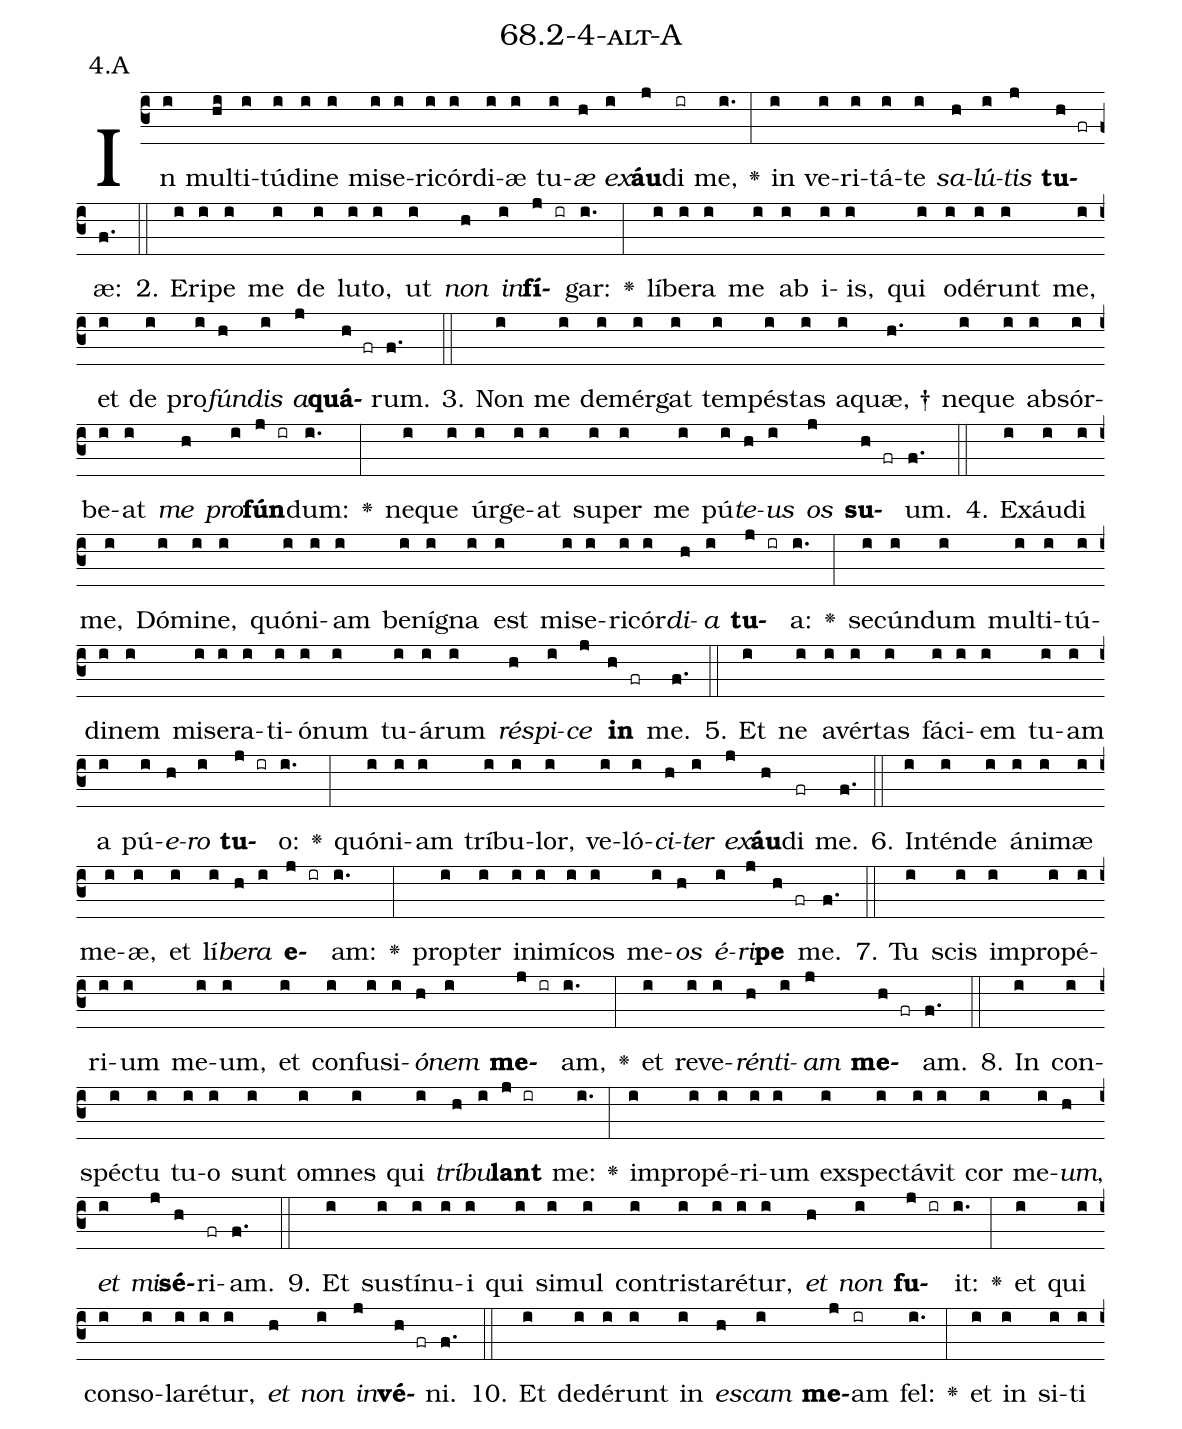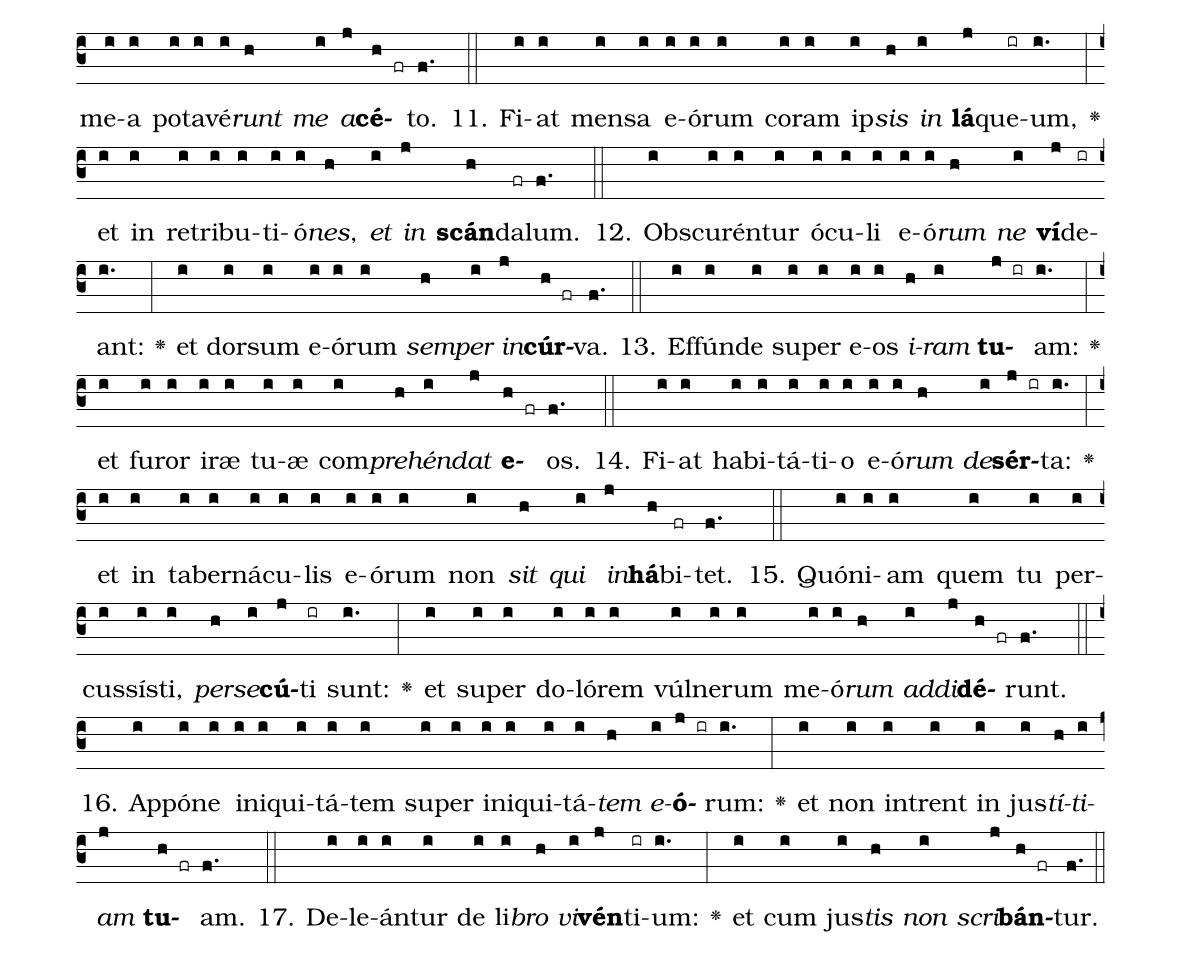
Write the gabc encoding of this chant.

name: 68.2-4-alt-A;
annotation: 4.A;
%%
(c3)In(i) mul(hi)ti(i)tú(i)di(i)ne(i) mi(i)se(i)ri(i)cór(i)di(i)æ(i) tu(i)<i>æ</i>(h) <i>ex</i>(i)<b>áu</b>(j)di(ir) me,(i.) <v>\greheightstar</v>(:) in(i) ve(i)ri(i)tá(i)te(i) <i>sa</i>(h)<i>lú</i>(i)<i>tis</i>(j) <b>tu</b>(h fr)æ:(f.) (::)
2. E(i)ri(i)pe(i) me(i) de(i) lu(i)to,(i) ut(i) <i>non</i>(h) <i>in</i>(i)<b>fí</b>(j ir)gar:(i.) <v>\greheightstar</v>(:) lí(i)be(i)ra(i) me(i) ab(i) i(i)is,(i) qui(i) o(i)dé(i)runt(i) me,(i) et(i) de(i) pro(i)<i>fún</i>(h)<i>dis</i>(i) <i>a</i>(j)<b>quá</b>(h fr)rum.(f.) (::)
3. Non(i) me(i) de(i)mér(i)gat(i) tem(i)pés(i)tas(i) a(i)quæ, †(h.) ne(i)que(i) ab(i)sór(i)be(i)at(i) <i>me</i>(h) <i>pro</i>(i)<b>fún</b>(j ir)dum:(i.) <v>\greheightstar</v>(:) ne(i)que(i) úr(i)ge(i)at(i) su(i)per(i) me(i) pú(i)<i>te</i>(h)<i>us</i>(i) <i>os</i>(j) <b>su</b>(h fr)um.(f.) (::)
4. Ex(i)áu(i)di(i) me,(i) Dó(i)mi(i)ne,(i) quón(i)i(i)am(i) be(i)ní(i)gna(i) est(i) mi(i)se(i)ri(i)cór(i)<i>di</i>(h)<i>a</i>(i) <b>tu</b>(j ir)a:(i.) <v>\greheightstar</v>(:) se(i)cún(i)dum(i) mul(i)ti(i)tú(i)di(i)nem(i) mi(i)se(i)ra(i)ti(i)ó(i)num(i) tu(i)á(i)rum(i) <i>ré</i>(h)<i>spi</i>(i)<i>ce</i>(j) <b>in</b>(h fr) me.(f.) (::)
5. Et(i) ne(i) a(i)vér(i)tas(i) fá(i)ci(i)em(i) tu(i)am(i) a(i) pú(i)<i>e</i>(h)<i>ro</i>(i) <b>tu</b>(j ir)o:(i.) <v>\greheightstar</v>(:) quón(i)i(i)am(i) trí(i)bu(i)lor,(i) ve(i)ló(i)<i>ci</i>(h)<i>ter</i>(i) <i>ex</i>(j)<b>áu</b>(h)di(fr) me.(f.) (::)
6. In(i)tén(i)de(i) á(i)ni(i)mæ(i) me(i)æ,(i) et(i) lí(i)<i>be</i>(h)<i>ra</i>(i) <b>e</b>(j ir)am:(i.) <v>\greheightstar</v>(:) prop(i)ter(i) in(i)i(i)mí(i)cos(i) me(i)<i>os</i>(h) <i>é</i>(i)<i>ri</i>(j)<b>pe</b>(h fr) me.(f.) (::)
7. Tu(i) scis(i) im(i)pro(i)pé(i)ri(i)um(i) me(i)um,(i) et(i) con(i)fu(i)si(i)<i>ó</i>(h)<i>nem</i>(i) <b>me</b>(j ir)am,(i.) <v>\greheightstar</v>(:) et(i) re(i)ve(i)<i>rén</i>(h)<i>ti</i>(i)<i>am</i>(j) <b>me</b>(h fr)am.(f.) (::)
8. In(i) con(i)spéc(i)tu(i) tu(i)o(i) sunt(i) om(i)nes(i) qui(i) <i>trí</i>(h)<i>bu</i>(i)<b>lant</b>(j ir) me:(i.) <v>\greheightstar</v>(:) im(i)pro(i)pé(i)ri(i)um(i) ex(i)spec(i)tá(i)vit(i) cor(i) me(i)<i>um</i>,(h) <i>et</i>(i) <i>mi</i>(j)<b>sé</b>(h)ri(fr)am.(f.) (::)
9. Et(i) sus(i)tí(i)nu(i)i(i) qui(i) si(i)mul(i) con(i)tris(i)ta(i)ré(i)tur,(i) <i>et</i>(h) <i>non</i>(i) <b>fu</b>(j ir)it:(i.) <v>\greheightstar</v>(:) et(i) qui(i) con(i)so(i)la(i)ré(i)tur,(i) <i>et</i>(h) <i>non</i>(i) <i>in</i>(j)<b>vé</b>(h fr)ni.(f.) (::)
10. Et(i) de(i)dé(i)runt(i) in(i) <i>es</i>(h)<i>cam</i>(i) <b>me</b>(j)am(ir) fel:(i.) <v>\greheightstar</v>(:) et(i) in(i) si(i)ti(i) me(i)a(i) po(i)ta(i)vé(i)<i>runt</i>(h) <i>me</i>(i) <i>a</i>(j)<b>cé</b>(h fr)to.(f.) (::)
11. Fi(i)at(i) men(i)sa(i) e(i)ó(i)rum(i) co(i)ram(i) ip(i)<i>sis</i>(h) <i>in</i>(i) <b>lá</b>(j)que(ir)um,(i.) <v>\greheightstar</v>(:) et(i) in(i) re(i)tri(i)bu(i)ti(i)ó(i)<i>nes</i>,(h) <i>et</i>(i) <i>in</i>(j) <b>scán</b>(h)da(fr)lum.(f.) (::)
12. Obs(i)cu(i)rén(i)tur(i) ó(i)cu(i)li(i) e(i)ó(i)<i>rum</i>(h) <i>ne</i>(i) <b>ví</b>(j)de(ir)ant:(i.) <v>\greheightstar</v>(:) et(i) dor(i)sum(i) e(i)ó(i)rum(i) <i>sem</i>(h)<i>per</i>(i) <i>in</i>(j)<b>cúr</b>(h fr)va.(f.) (::)
13. Ef(i)fún(i)de(i) su(i)per(i) e(i)os(i) <i>i</i>(h)<i>ram</i>(i) <b>tu</b>(j ir)am:(i.) <v>\greheightstar</v>(:) et(i) fu(i)ror(i) i(i)ræ(i) tu(i)æ(i) com(i)<i>pre</i>(h)<i>hén</i>(i)<i>dat</i>(j) <b>e</b>(h fr)os.(f.) (::)
14. Fi(i)at(i) ha(i)bi(i)tá(i)ti(i)o(i) e(i)ó(i)<i>rum</i>(h) <i>de</i>(i)<b>sér</b>(j ir)ta:(i.) <v>\greheightstar</v>(:) et(i) in(i) ta(i)ber(i)ná(i)cu(i)lis(i) e(i)ó(i)rum(i) non(i) <i>sit</i>(h) <i>qui</i>(i) <i>in</i>(j)<b>há</b>(h)bi(fr)tet.(f.) (::)
15. Quón(i)i(i)am(i) quem(i) tu(i) per(i)cus(i)sís(i)ti,(i) <i>per</i>(h)<i>se</i>(i)<b>cú</b>(j)ti(ir) sunt:(i.) <v>\greheightstar</v>(:) et(i) su(i)per(i) do(i)ló(i)rem(i) vúl(i)ne(i)rum(i) me(i)ó(i)<i>rum</i>(h) <i>ad</i>(i)<i>di</i>(j)<b>dé</b>(h fr)runt.(f.) (::)
16. Ap(i)pó(i)ne(i) in(i)i(i)qui(i)tá(i)tem(i) su(i)per(i) in(i)i(i)qui(i)tá(i)<i>tem</i>(h) <i>e</i>(i)<b>ó</b>(j ir)rum:(i.) <v>\greheightstar</v>(:) et(i) non(i) in(i)trent(i) in(i) jus(i)<i>tí</i>(h)<i>ti</i>(i)<i>am</i>(j) <b>tu</b>(h fr)am.(f.) (::)
17. De(i)le(i)án(i)tur(i) de(i) li(i)<i>bro</i>(h) <i>vi</i>(i)<b>vén</b>(j)ti(ir)um:(i.) <v>\greheightstar</v>(:) et(i) cum(i) jus(i)<i>tis</i>(h) <i>non</i>(i) <i>scri</i>(j)<b>bán</b>(h fr)tur.(f.) (::)
